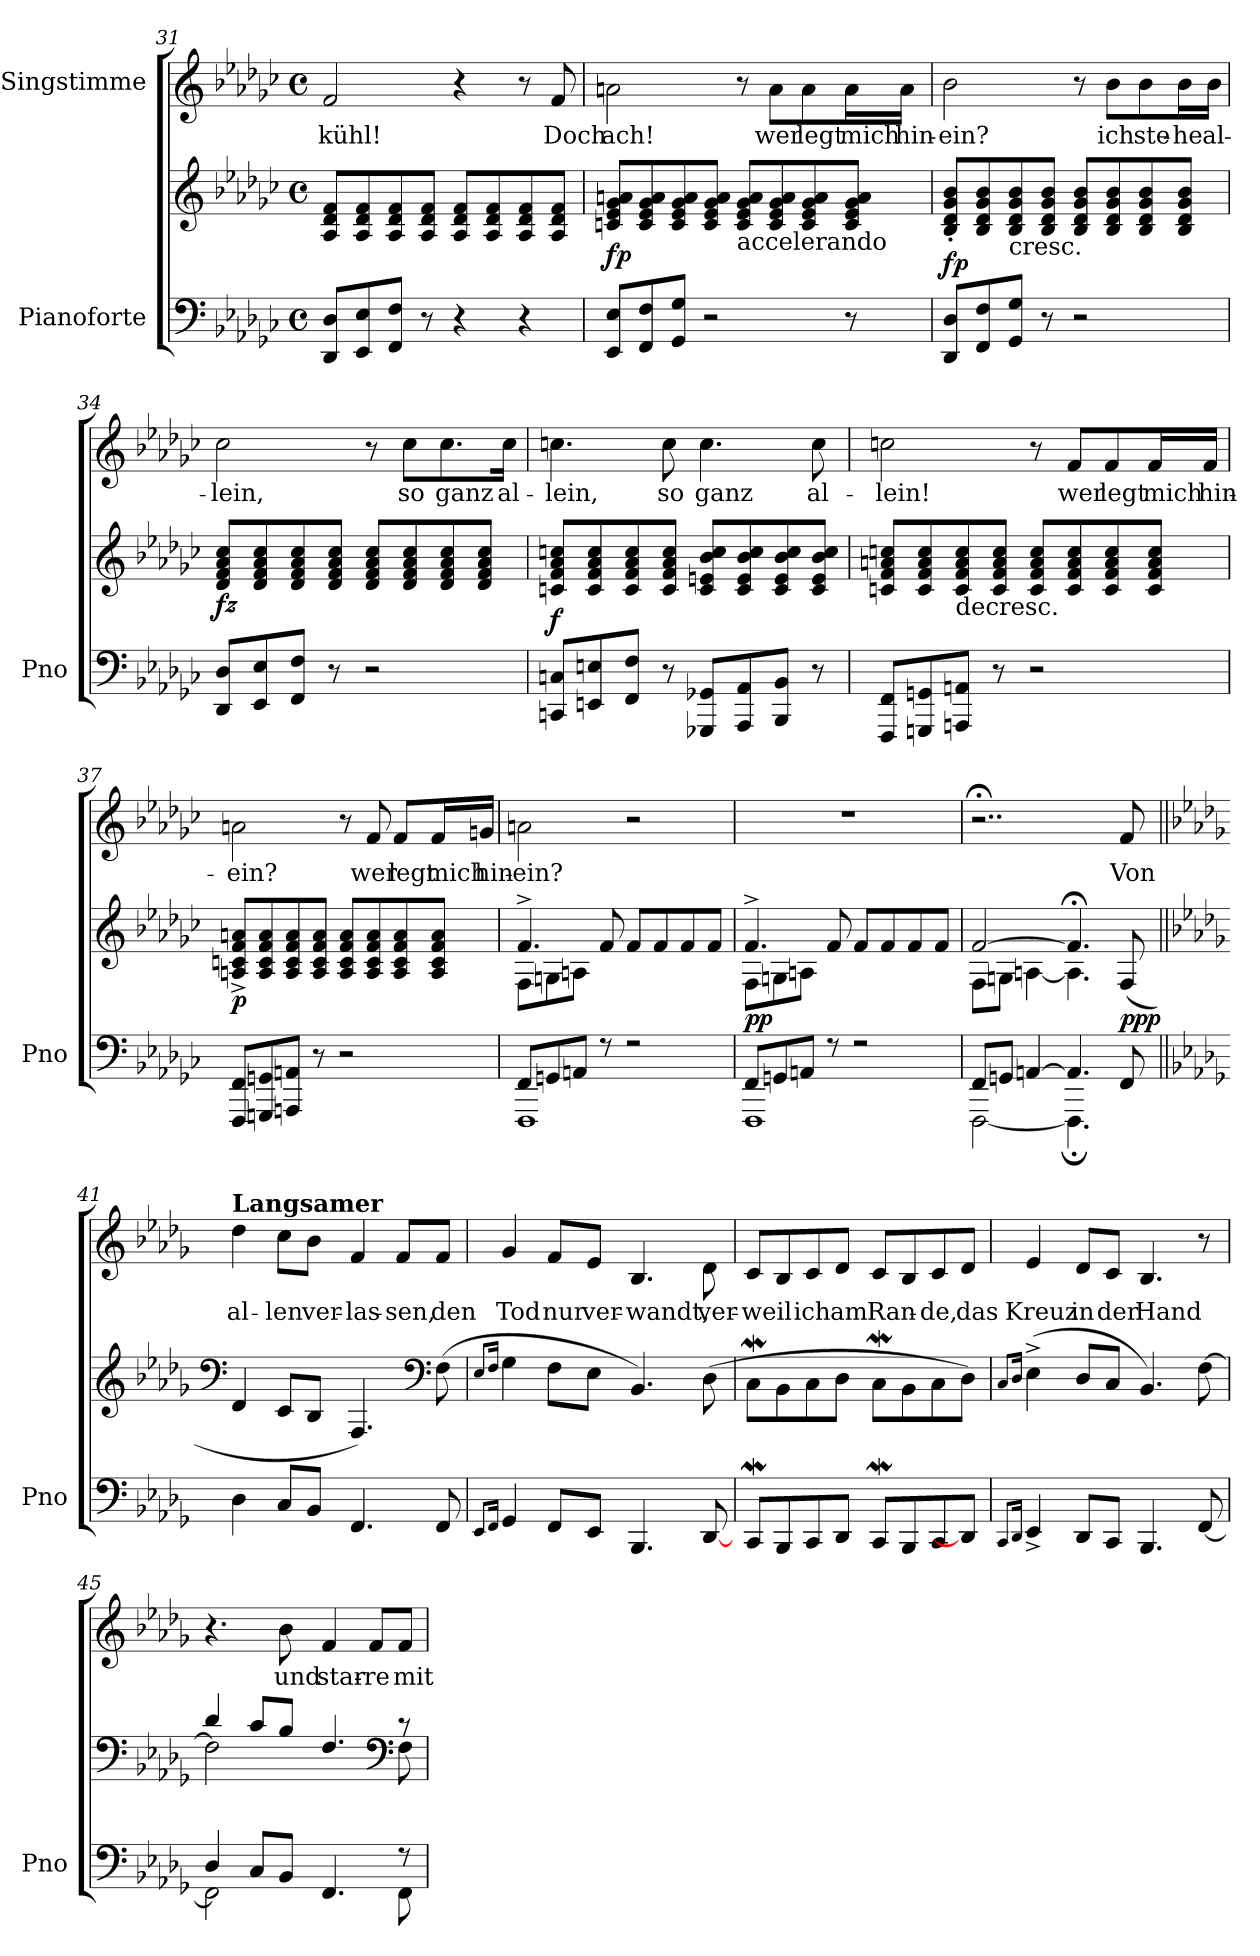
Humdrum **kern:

**kern	**kern	**dynam	**kern	**text
*part2	*part2	*part2	*part1	*part1
*staff3	*staff2	*staff2/3	*staff1	*staff1
*I"Pianoforte	*	*	*I"Singstimme	*
*I'Pno	*	*	*	*
*clefF4	*clefG2	*	*clefG2	*
*k[b-e-a-d-g-c-]	*k[b-e-a-d-g-c-]	*	*k[b-e-a-d-g-c-]	*
*M2/2	*M2/2	*	*M2/2	*
*met(c)	*met(c)	*	*met(c)	*
=31	=31	=31	=31	=31
!	!	!	!	!LO:LY:b
8DD-/ 8D-/L	8A-/ 8d-/ 8f/L	.	2f/	kühl!
8EE-/ 8E-/	8A-/ 8d-/ 8f/	.	.	.
8FF/ 8F/J	8A-/ 8d-/ 8f/	.	.	.
8r	8A-/ 8d-/ 8f/J	.	.	.
4r	8A-/ 8d-/ 8f/L	.	4r	.
.	8A-/ 8d-/ 8f/	.	.	.
4r	8A-/ 8d-/ 8f/	.	8r	.
!	!	!	!	!LO:LY:b
.	8A-/ 8d-/ 8f/J	.	8f/	Doch
=32	=32	=32	=32	=32
!	!	!LO:DY:b	!	!LO:LY:b
8EE-/ 8E-/L	8cn/ 8e-/ 8g-/ 8an/L	fp	2an\	ach!
8FF/ 8F/	8c/ 8e-/ 8g-/ 8a/	.	.	.
8GG-/ 8G-/J	8c/ 8e-/ 8g-/ 8a/	.	.	.
2r	8c/ 8e-/ 8g-/ 8a/J	.	.	.
!	!LO:TX:b:t=accelerando	!	!	!
.	8c/ 8e-/ 8g-/ 8a/L	.	8r	.
!	!	!	!	!LO:LY:b
.	8c/ 8e-/ 8g-/ 8a/	.	8a\L	wer
!	!	!	!	!LO:LY:b
.	8c/ 8e-/ 8g-/ 8a/	.	8a\	legt
!	!	!	!	!LO:LY:b
8r	8c/ 8e-/ 8g-/ 8a/J	.	16a\L	mich
!	!	!	!	!LO:LY:b
.	.	.	16a\JJ	hin-
!!LO:LB:g=z
=33	=33	=33	=33	=33
!	!	!LO:DY:a=2	!	!LO:LY:b
8DD-/ 8D-/L	8B-/' 8d-/' 8g-/' 8b-/'L	fp	2b-\	-ein?
8FF/ 8F/	8B-/ 8d-/ 8g-/ 8b-/	.	.	.
!	!LO:TX:b:t=cresc.	!	!	!
8GG-/ 8G-/J	8B-/ 8d-/ 8g-/ 8b-/	.	.	.
8r	8B-/ 8d-/ 8g-/ 8b-/J	.	.	.
2r	8B-/ 8d-/ 8g-/ 8b-/L	.	8r	.
!	!	!	!	!LO:LY:b
.	8B-/ 8d-/ 8g-/ 8b-/	.	8b-\L	ich
!	!	!	!	!LO:LY:b
.	8B-/ 8d-/ 8g-/ 8b-/	.	8b-\	ste-
!	!	!	!	!LO:LY:b
.	8B-/ 8d-/ 8g-/ 8b-/J	.	16b-\L	-he
!	!	!	!	!LO:LY:b
.	.	.	16b-\JJ	al-
=34	=34	=34	=34	=34
!	!	!LO:DY:b	!	!LO:LY:b
8DD-/ 8D-/L	8d-/ 8f/ 8a-/ 8cc-/L	fz	2cc-\	-lein,
8EE-/ 8E-/	8d-/ 8f/ 8a-/ 8cc-/	.	.	.
8FF/ 8F/J	8d-/ 8f/ 8a-/ 8cc-/	.	.	.
8r	8d-/ 8f/ 8a-/ 8cc-/J	.	.	.
2r	8d-/ 8f/ 8a-/ 8cc-/L	.	8r	.
!	!	!	!	!LO:LY:b
.	8d-/ 8f/ 8a-/ 8cc-/	.	8cc-\L	so
!	!	!	!	!LO:LY:b
.	8d-/ 8f/ 8a-/ 8cc-/	.	8.cc-\	ganz
.	8d-/ 8f/ 8a-/ 8cc-/J	.	.	.
!	!	!	!	!LO:LY:b
.	.	.	16cc-\Jk	al-
=35	=35	=35	=35	=35
!	!	!LO:DY:a=2	!	!LO:LY:b
8CCn/ 8Cn/L	8cn/ 8f/ 8a-/ 8ccn/L	f	4.ccn\	-lein,
8EEn/ 8En/	8c/ 8f/ 8a-/ 8cc/	.	.	.
8FF/ 8F/J	8c/ 8f/ 8a-/ 8cc/	.	.	.
!	!	!	!	!LO:LY:b
8r	8c/ 8f/ 8a-/ 8cc/J	.	8cc\	so
!	!	!	!	!LO:LY:b
8GGG-X/ 8GG-X/L	8c/ 8en/ 8b-/ 8cc/L	.	4.cc\	ganz
8AAA-/ 8AA-/	8c/ 8e/ 8b-/ 8cc/	.	.	.
8BBB-/ 8BB-/J	8c/ 8e/ 8b-/ 8cc/	.	.	.
!	!	!	!	!LO:LY:b
8r	8c/ 8e/ 8b-/ 8cc/J	.	8cc\	al-
!!LO:LB:g=z
=36	=36	=36	=36	=36
!	!	!	!	!LO:LY:b
8FFF/ 8FF/L	8cn/ 8f/ 8an/ 8ccn/L	.	2ccn\	-lein!
8GGGn/ 8GGn/	8c/ 8f/ 8a/ 8cc/	.	.	.
!	!LO:TX:b:t=decresc.	!	!	!
8AAAn/ 8AAn/J	8c/ 8f/ 8a/ 8cc/	.	.	.
8r	8c/ 8f/ 8a/ 8cc/J	.	.	.
2r	8c/ 8f/ 8a/ 8cc/L	.	8r	.
!	!	!	!	!LO:LY:b
.	8c/ 8f/ 8a/ 8cc/	.	8f/L	wer
!	!	!	!	!LO:LY:b
.	8c/ 8f/ 8a/ 8cc/	.	8f/	legt
!	!	!	!	!LO:LY:b
.	8c/ 8f/ 8a/ 8cc/J	.	16f/L	mich
!	!	!	!	!LO:LY:b
.	.	.	16f/JJ	hin-
=37	=37	=37	=37	=37
!	!	!LO:DY:b	!	!LO:LY:b
8FFF/ 8FF/L	8An/^ 8cn/^ 8f/^ 8an/^L	p	2an\	-ein?
8GGGn/ 8GGn/	8A/ 8c/ 8f/ 8a/	.	.	.
8AAAn/ 8AAn/J	8A/ 8c/ 8f/ 8a/	.	.	.
8r	8A/ 8c/ 8f/ 8a/J	.	.	.
2r	8A/ 8c/ 8f/ 8a/L	.	8r	.
!	!	!	!	!LO:LY:b
.	8A/ 8c/ 8f/ 8a/	.	8f/	wer
!	!	!	!	!LO:LY:b
.	8A/ 8c/ 8f/ 8a/	.	8f/L	legt
!	!	!	!	!LO:LY:b
.	8A/ 8c/ 8f/ 8a/J	.	16f/L	mich
!	!	!	!	!LO:LY:b
.	.	.	16gn/JJ	hin-
=38	=38	=38	=38	=38
*^	*^	*	*	*
!	!	!	!	!	!	!LO:LY:b
8FF/L	1FFF	4.f^/	8F\L	.	2an\	-ein?
8GGn/	.	.	8Gn\	.	.	.
8AAn/J	.	.	8An\J	.	.	.
8r	.	8f/	2ryy	.	.	.
2r	.	8f/L	.	.	2r	.
.	.	8f/	.	.	.	.
.	.	8f/	.	.	.	.
.	.	8f/J	8ryy	.	.	.
!!LO:PB:g=z
=39	=39	=39	=39	=39	=39	=39
!	!	!	!	!LO:DY:a=2	!	!
8FF/L	1FFF	4.f^/	8F\L	pp	1r	.
8GGn/	.	.	8Gn\	.	.	.
8AAn/J	.	.	8An\J	.	.	.
8r	.	8f/	2ryy	.	.	.
2r	.	8f/L	.	.	.	.
.	.	8f/	.	.	.	.
.	.	8f/	.	.	.	.
.	.	8f/J	8ryy	.	.	.
=40	=40	=40	=40	=40	=40	=40
8FF/L	[2FFF\	[2f/	8F\L	.	2..r;<	.
8GGn/J	.	.	8Gn\J	.	.	.
[4AAn/	.	.	[4An\	.	.	.
4.AA/]	4.FFF;\]	4.f;</]	4.A\]	.	.	.
!	!	!	!	!LO:DY:a=2	!	!LO:LY:b
8FF/	8ryy	(>8F/	8ryy	ppp	8f/	Von
*v	*v	*	*	*	*	*
*	*v	*v	*	*	*
=41||	=41||	=41||	=41||	=41||
*k[b-e-a-d-g-]	*k[b-e-a-d-g-]	*	*k[b-e-a-d-g-]	*
*^	*^	*	*	*
!	!	!	!	!	!LO:TX:a:B:t=Langsamer	!
!	!	!	!	!	!	!LO:LY:b
*v	*v	*	*	*	*	*
*	*v	*v	*	*	*
4D-\	4d-/	.	4dd-\	al-
!	!	!	!	!LO:LY:b
8C/L	8c/L	.	8cc\L	-len
!	!	!	!	!LO:LY:b
8BB-/J	8B-/J	.	8b-\J	ver-
!	!	!	!	!LO:LY:b
4.FF/	4.F/)	.	4f/	-las-
!	!	!	!	!LO:LY:b
.	.	.	8f/L	-sen,
*	*clefF4	*	*	*
!	!	!	!	!LO:LY:b
8FF/	(>8F\	.	8f/J	den
=42	=42	=42	=42	=42
8qEE-/L	8qE-/L	.	.	.
16qFF/Jk	16qF/Jk	.	.	.
!	!	!	!	!LO:LY:b
4GG-/	4G-\	.	4g-/	Tod
!	!	!	!	!LO:LY:b
8FF/L	8F\L	.	8f/L	nur
!	!	!	!	!LO:LY:b
8EE-/J	8E-\J	.	8e-/J	ver-
!	!	!	!	!LO:LY:b
4.BBB-/	4.BB-/)	.	4.B-/	-wandt,
!	!	!	!	!LO:LY:b
[8DD-/	(>8D-\	.	8d-\	ver-
!!LO:LB:g=z
=43	=43	=43	=43	=43
!	!	!	!	!LO:LY:b
8CCW/L	8CW\L	.	8c/L	-weil
8BBB-/	8BB-\	.	8B-/	.
!	!	!	!	!LO:LY:b
8CC/	8C\	.	8c/	ich
!	!	!	!	!LO:LY:b
8DD-/J	8D-\J	.	8d-/J	am
!	!	!	!	!LO:LY:b
8CCW/L	8CW\L	.	8c/L	Ran-
8BBB-/	8BB-\	.	8B-/	.
!	!	!	!	!LO:LY:b
8CC/	8C\	.	8c/	-de,
!	!	!	!	!LO:LY:b
8DD-/J]	8D-\J)	.	8d-/J	das
=44	=44	=44	=44	=44
8qCC/L	8qC/L	.	.	.
16qDD-/Jk	16qD-/Jk	.	.	.
!	!	!	!	!LO:LY:b
4EE-^/	(>4E-^\	.	4e-/	Kreuz
!	!	!	!	!LO:LY:b
8DD-/L	8D-/L	.	8d-/L	in
!	!	!	!	!LO:LY:b
8CC/J	8C/J	.	8c/J	der
!	!	!	!	!LO:LY:b
4.BBB-/	4.BB-/)	.	4.B-/	Hand
[8FF/	[8F\	.	8r	.
=45	=45	=45	=45	=45
*^	*^	*	*	*
4D-/	2FF\]	4d-/	2F\]	.	4.r	.
8C/L	.	8c/L	.	.	.	.
!	!	!	!	!	!	!LO:LY:b
8BB-/J	.	8B-/J	.	.	8b-\	und
!	!	!	!	!	!	!LO:LY:b
4.FF/	4.ryy	4.F/	4.ryy	.	4f/	star-
!	!	!	!	!	!	!LO:LY:b
.	.	.	.	.	8f/L	-re
*	*	*clefF4	*	*	*	*
!	!	!	!	!	!	!LO:LY:b
8r	8FF\	8r	8F\	.	8f/J	mit
*v	*v	*	*	*	*	*
*	*v	*v	*	*	*
=	=	=	=	=
*-	*-	*-	*-	*-
